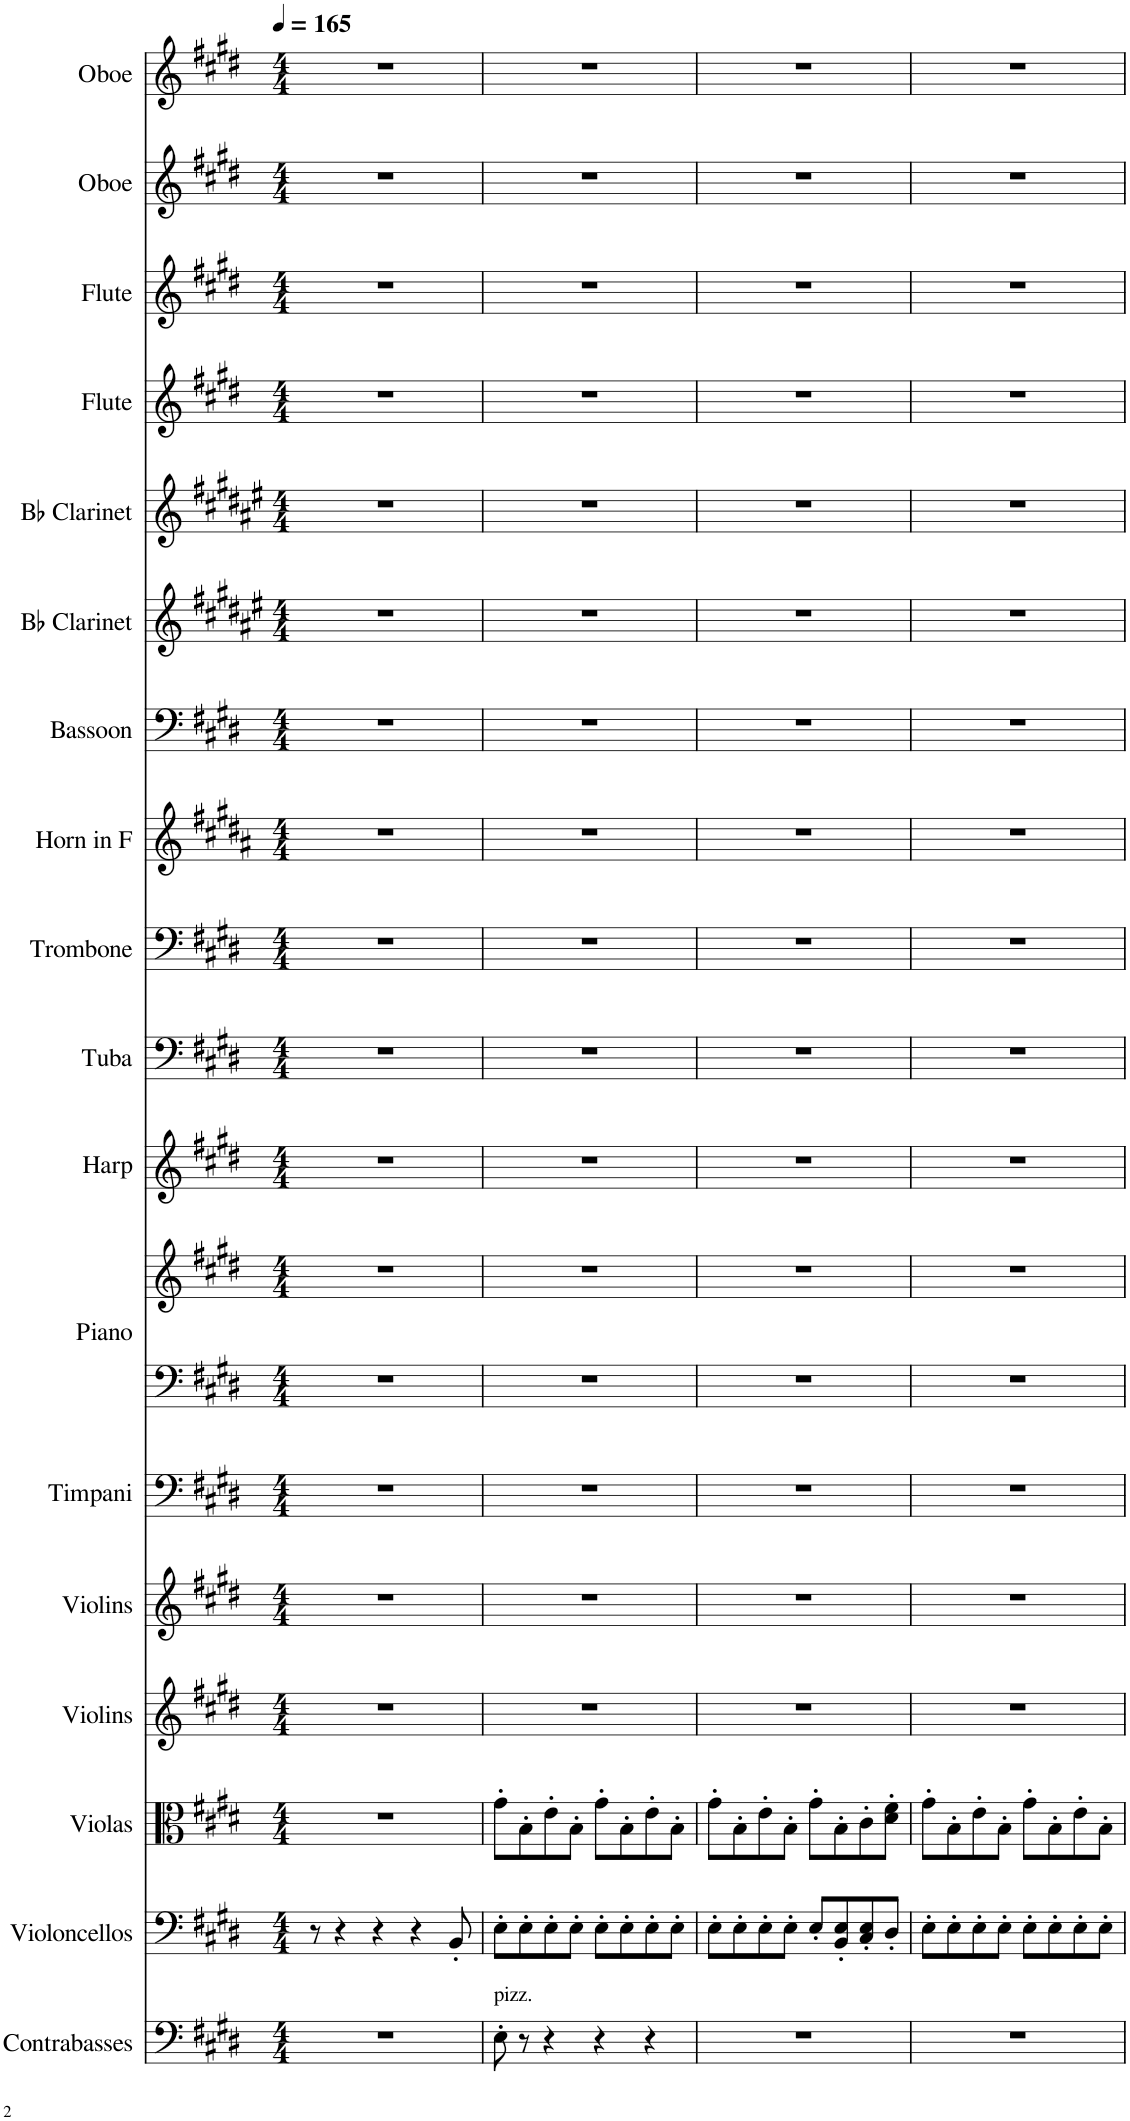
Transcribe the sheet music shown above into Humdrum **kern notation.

**kern	**kern	**kern	**kern	**kern	**kern	**kern	**kern	**kern	**kern	**kern	**kern	**kern	**kern	**kern	**kern	**kern	**kern	**kern
*part18	*part17	*part16	*part15	*part14	*part13	*part12	*part12	*part11	*part10	*part9	*part8	*part7	*part6	*part5	*part4	*part3	*part2	*part1
*staff19	*staff18	*staff17	*staff16	*staff15	*staff14	*staff13	*staff12	*staff11	*staff10	*staff9	*staff8	*staff7	*staff6	*staff5	*staff4	*staff3	*staff2	*staff1
*I"Contrabasses	*I"Violoncellos	*I"Violas	*I"Violins	*I"Violins	*I"Timpani	*I"Piano	*	*I"Harp	*I"Tuba	*I"Trombone	*I"Horn in F	*I"Bassoon	*I"Bb Clarinet	*I"Bb Clarinet	*I"Flute	*I"Flute	*I"Oboe	*I"Oboe
*I'Cbs.	*I'Vcs.	*I'Vlas.	*I'Vlns.	*I'Vlns.	*I'Timp.	*I'Pno.	*	*I'Hrp.	*I'Tba.	*I'Tbn.	*	*I'Bsn.	*I'Bb Cl.	*I'Bb Cl.	*I'Fl.	*I'Fl.	*I'Ob.	*I'Ob.
*clefF4	*clefF4	*clefC3	*clefG2	*clefG2	*clefF4	*clefF4	*clefG2	*clefG2	*clefF4	*clefF4	*clefG2	*clefF4	*clefG2	*clefG2	*clefG2	*clefG2	*clefG2	*clefG2
*Trd7c12	*	*	*	*	*	*	*	*	*	*	*Trd4c7	*	*Trd1c2	*Trd1c2	*	*	*	*
*k[f#c#g#d#]	*k[f#c#g#d#]	*k[f#c#g#d#]	*k[f#c#g#d#]	*k[f#c#g#d#]	*k[f#c#g#d#]	*k[f#c#g#d#]	*k[f#c#g#d#]	*k[f#c#g#d#]	*k[f#c#g#d#]	*k[f#c#g#d#]	*k[f#c#g#d#a#]	*k[f#c#g#d#]	*k[f#c#g#d#a#e#]	*k[f#c#g#d#a#e#]	*k[f#c#g#d#]	*k[f#c#g#d#]	*k[f#c#g#d#]	*k[f#c#g#d#]
*M4/4	*M4/4	*M4/4	*M4/4	*M4/4	*M4/4	*M4/4	*M4/4	*M4/4	*M4/4	*M4/4	*M4/4	*M4/4	*M4/4	*M4/4	*M4/4	*M4/4	*M4/4	*M4/4
*MM165	*MM165	*MM165	*MM165	*MM165	*MM165	*MM165	*MM165	*MM165	*MM165	*MM165	*MM165	*MM165	*MM165	*MM165	*MM165	*MM165	*MM165	*MM165
=1	=1	=1	=1	=1	=1	=1	=1	=1	=1	=1	=1	=1	=1	=1	=1	=1	=1	=1
1r	8r	1r	1r	1r	1r	1r	1r	1r	1r	1r	1r	1r	1r	1r	1r	1r	1r	1r
.	4r	.	.	.	.	.	.	.	.	.	.	.	.	.	.	.	.	.
.	4r	.	.	.	.	.	.	.	.	.	.	.	.	.	.	.	.	.
.	4r	.	.	.	.	.	.	.	.	.	.	.	.	.	.	.	.	.
.	8BB'/	.	.	.	.	.	.	.	.	.	.	.	.	.	.	.	.	.
=2	=2	=2	=2	=2	=2	=2	=2	=2	=2	=2	=2	=2	=2	=2	=2	=2	=2	=2
!LO:TX:a:t=pizz.	!	!	!	!	!	!	!	!	!	!	!	!	!	!	!	!	!	!
8E'\	8E'\L	8g#'\L	1r	1r	1r	1r	1r	1r	1r	1r	1r	1r	1r	1r	1r	1r	1r	1r
8r	8E'\	8B'\	.	.	.	.	.	.	.	.	.	.	.	.	.	.	.	.
4r	8E'\	8e'\	.	.	.	.	.	.	.	.	.	.	.	.	.	.	.	.
.	8E'\J	8B'\J	.	.	.	.	.	.	.	.	.	.	.	.	.	.	.	.
4r	8E'\L	8g#'\L	.	.	.	.	.	.	.	.	.	.	.	.	.	.	.	.
.	8E'\	8B'\	.	.	.	.	.	.	.	.	.	.	.	.	.	.	.	.
4r	8E'\	8e'\	.	.	.	.	.	.	.	.	.	.	.	.	.	.	.	.
.	8E'\J	8B'\J	.	.	.	.	.	.	.	.	.	.	.	.	.	.	.	.
=3	=3	=3	=3	=3	=3	=3	=3	=3	=3	=3	=3	=3	=3	=3	=3	=3	=3	=3
1r	8E'\L	8g#'\L	1r	1r	1r	1r	1r	1r	1r	1r	1r	1r	1r	1r	1r	1r	1r	1r
.	8E'\	8B'\	.	.	.	.	.	.	.	.	.	.	.	.	.	.	.	.
.	8E'\	8e'\	.	.	.	.	.	.	.	.	.	.	.	.	.	.	.	.
.	8E'\J	8B'\J	.	.	.	.	.	.	.	.	.	.	.	.	.	.	.	.
.	8E'/L	8g#'\L	.	.	.	.	.	.	.	.	.	.	.	.	.	.	.	.
.	8BB/' 8E/'	8B'\	.	.	.	.	.	.	.	.	.	.	.	.	.	.	.	.
.	8C#/' 8E/'	8c#'\	.	.	.	.	.	.	.	.	.	.	.	.	.	.	.	.
.	8D#'/J	8d#\' 8f#\'J	.	.	.	.	.	.	.	.	.	.	.	.	.	.	.	.
=4	=4	=4	=4	=4	=4	=4	=4	=4	=4	=4	=4	=4	=4	=4	=4	=4	=4	=4
1r	8E'\L	8g#'\L	1r	1r	1r	1r	1r	1r	1r	1r	1r	1r	1r	1r	1r	1r	1r	1r
.	8E'\	8B'\	.	.	.	.	.	.	.	.	.	.	.	.	.	.	.	.
.	8E'\	8e'\	.	.	.	.	.	.	.	.	.	.	.	.	.	.	.	.
.	8E'\J	8B'\J	.	.	.	.	.	.	.	.	.	.	.	.	.	.	.	.
.	8E'\L	8g#'\L	.	.	.	.	.	.	.	.	.	.	.	.	.	.	.	.
.	8E'\	8B'\	.	.	.	.	.	.	.	.	.	.	.	.	.	.	.	.
.	8E'\	8e'\	.	.	.	.	.	.	.	.	.	.	.	.	.	.	.	.
.	8E'\J	8B'\J	.	.	.	.	.	.	.	.	.	.	.	.	.	.	.	.
=	=	=	=	=	=	=	=	=	=	=	=	=	=	=	=	=	=	=
*-	*-	*-	*-	*-	*-	*-	*-	*-	*-	*-	*-	*-	*-	*-	*-	*-	*-	*-
